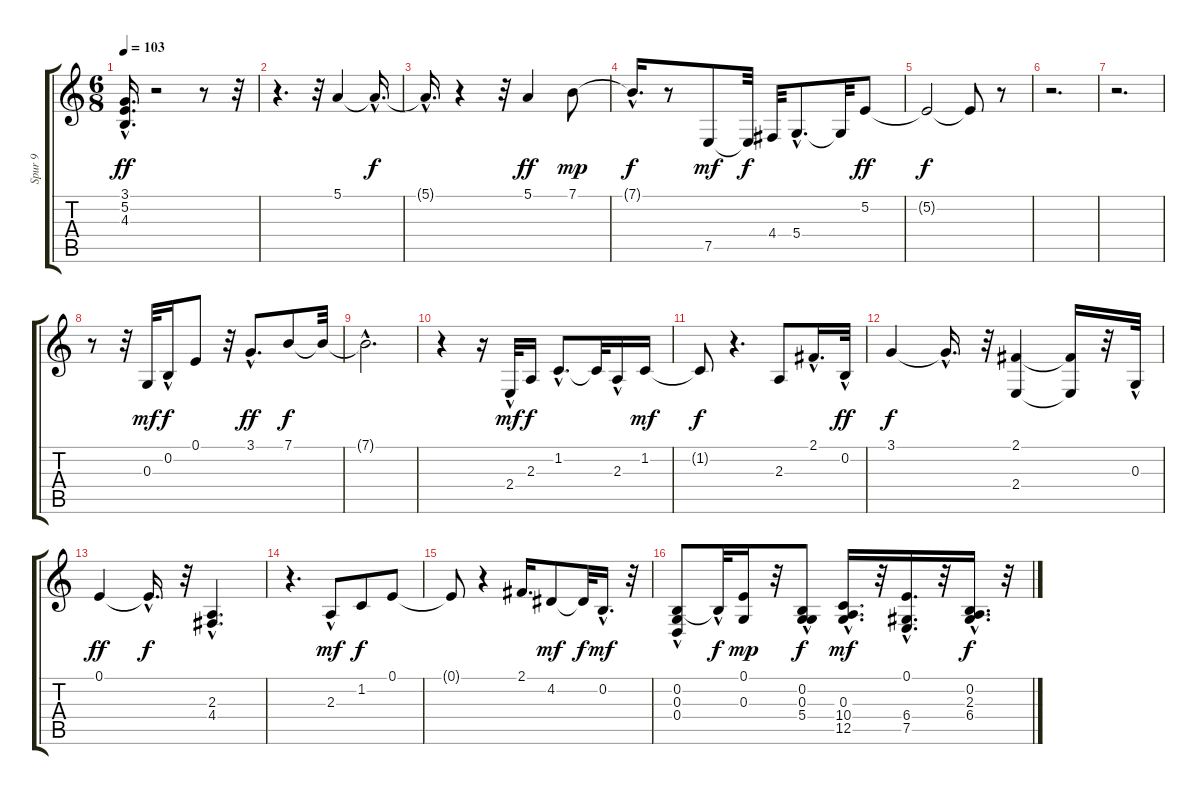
\track ("Spur 9" "Spur 9") {instrument acousticgrandpiano}
\staff {score tabs}
\tuning (E4 B3 G3 D3 A2 E2) {hide}
\ts (6 8)
\tempo 103
\clef g2
\ks c
(3.1{hac} 5.2{hac} 4.3{hac}).16{d dy ff} r.2 r.8 r.32 |
r.4{d} r.32 5.1.4{volume 16} 5.1{hac t}.16{d dy f} |
5.1{hac t}.16{d} r.4 r.32 5.1.4{dy ff} 7.1.8{dy mp} |
7.1{hac t}.16{d dy f} r.8 7.5.8{dy mf} 7.5{t}.32{dy f} 4.4.32 5.4{hac}.8{d} 5.4{t}.32 5.2.8{dy ff} |
5.2{t}.2{dy f} 5.2{t}.8 r.8 |
r.2{d} |
r.2{d} |
r.8 r.32 0.3.32{dy mf} 0.2{hac}.16{dy f} 0.1.8 r.32 3.1{hac}.8{d dy ff} 7.1.8{dy f} 7.1{t}.32 |
7.1{hac t}.2{d} |
r.4 r.16 2.4{hac}.32{dy mf} 2.3.16{dy f} 1.2{hac}.8{d} 1.2{t}.32 2.3{hac}.16 1.2.16{dy mf} |
1.2{t}.8{dy f} r.4{d} 2.3.8 2.1{hac}.16{d} 0.2{hac}.32{dy ff} |
3.1.4{dy f} 3.1{hac t}.16{d} r.32 (2.1 2.4).4 (2.1{t} 2.4{t}).16 r.32 0.3{hac}.32 |
0.1.4{dy ff} 0.1{hac t}.16{d dy f} r.32 (2.3{hac} 4.4{hac}).4{d} |
r.4{d} 2.3{hac}.8{dy mf} 1.2.8{dy f} 0.1.8 |
0.1{t}.8 r.4 2.1.16{d} 4.2.8{dy mf} 4.2{t}.32{dy f} 0.2{hac}.16{d dy mf} r.32 |
(0.2 0.3 0.4{hac}).8 0.2{hac t}.32{dy f} (0.1 0.3).16{dy mp} r.32 (0.2{hac} 0.3 5.4).8{dy f} (0.3{hac} 10.4{hac} 12.5{hac}).16{d dy mf} r.32 (0.1 6.4{hac} 7.5).16{d} r.32 (0.2{hac} 2.3 6.4{hac}).16{d dy f} r.32
